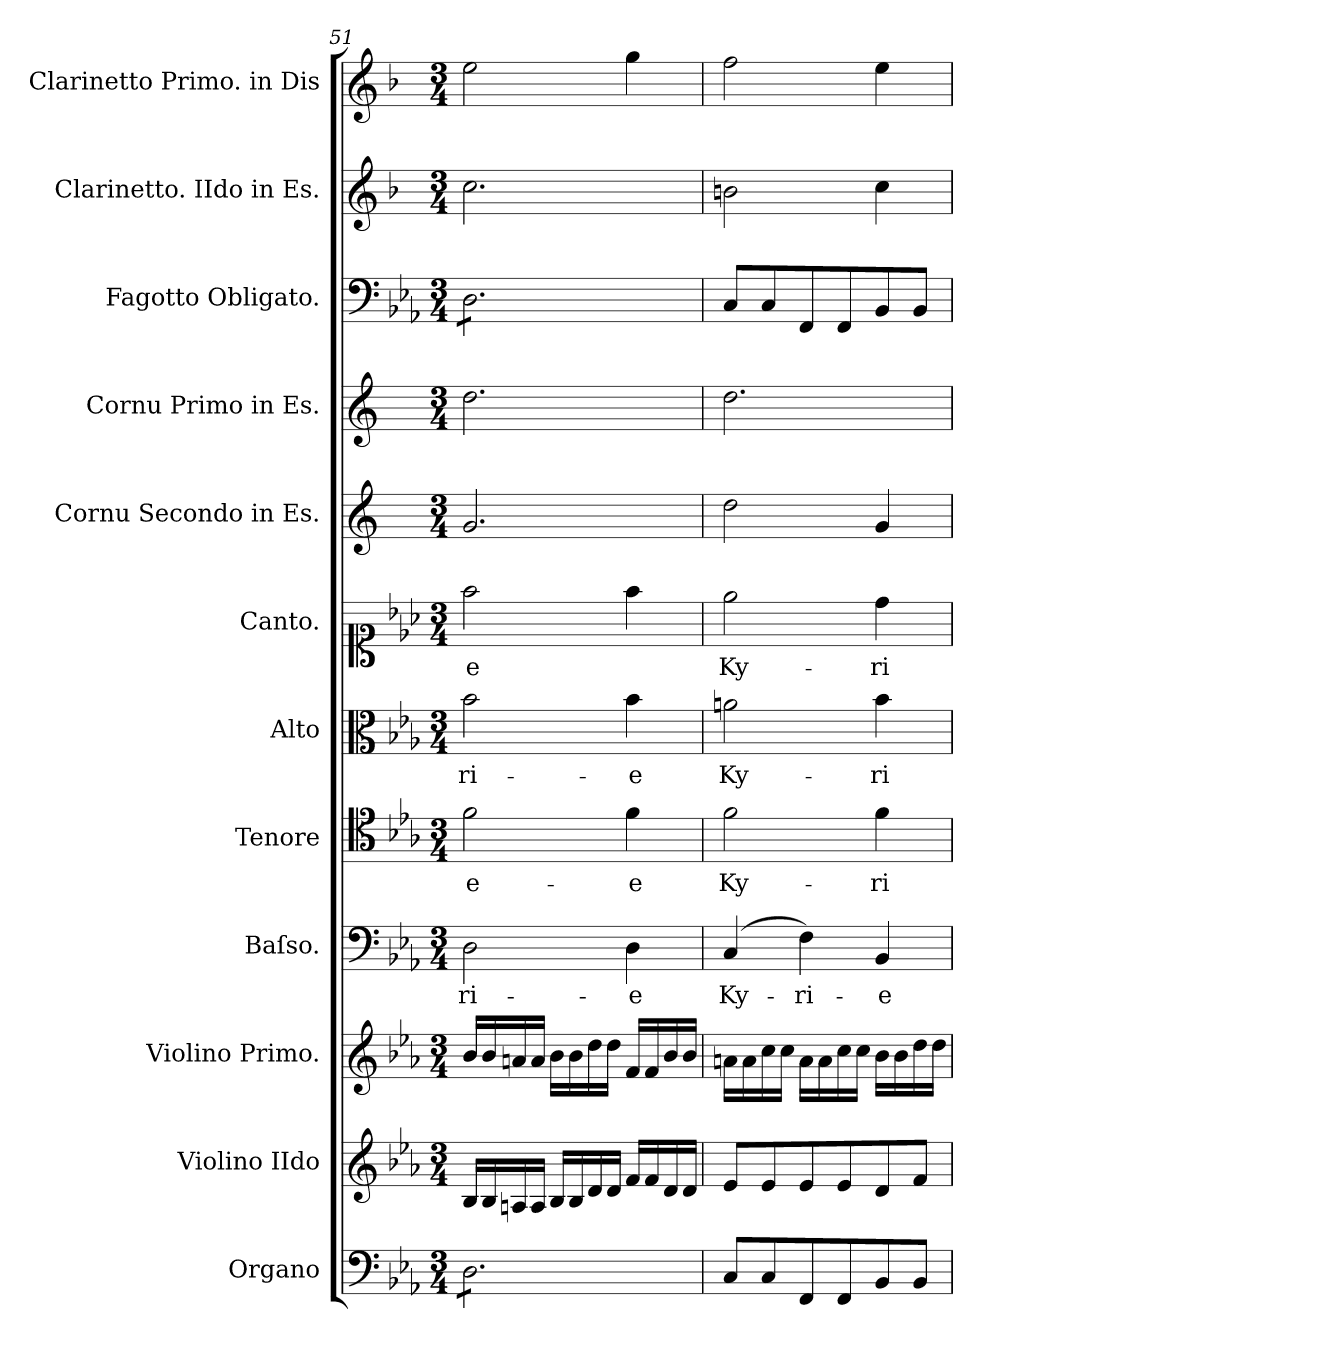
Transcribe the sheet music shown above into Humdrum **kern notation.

**kern	**kern	**kern	**kern	**text	**kern	**text	**kern	**text	**kern	**text	**kern	**kern	**kern	**kern	**kern
*part12	*part11	*part10	*part9	*part9	*part8	*part8	*part7	*part7	*part6	*part6	*part5	*part4	*part3	*part2	*part1
*staff12	*staff11	*staff10	*staff9	*staff9	*staff8	*staff8	*staff7	*staff7	*staff6	*staff6	*staff5	*staff4	*staff3	*staff2	*staff1
*I"Organo	*I"Violino IIdo	*I"Violino Primo.	*I"Baſso.	*	*I"Tenore	*	*I"Alto	*	*I"Canto.	*	*I"Cornu Secondo in Es.	*I"Cornu Primo in Es.	*I"Fagotto Obligato.	*I"Clarinetto. IIdo in Es.	*I"Clarinetto Primo. in Dis
*I'org	*I'vl II	*I'vl I	*I'B	*	*I'T	*	*I'A	*	*	*	*I'cor 2 in E♭	*I'cor 1 in E♭	*I'fag	*I'cl 2 in E♭	*I'cl 2 in E♭
*clefF4	*clefG2	*clefG2	*clefF4	*	*clefC4	*	*clefC3	*	*clefC1	*	*clefG2	*clefG2	*clefF4	*clefG2	*clefG2
*	*	*	*	*	*	*	*	*	*	*	*ITrd5c9	*ITrd5c9	*	*ITrd1c2	*ITrd1c2
*k[b-e-a-]	*k[b-e-a-]	*k[b-e-a-]	*k[b-e-a-]	*	*k[b-e-a-]	*	*k[b-e-a-]	*	*k[b-e-a-]	*	*k[b-e-a-]	*k[b-e-a-]	*k[b-e-a-]	*k[b-e-a-]	*k[b-e-a-]
*M3/4	*M3/4	*M3/4	*M3/4	*	*M3/4	*	*M3/4	*	*M3/4	*	*M3/4	*M3/4	*M3/4	*M3/4	*M3/4
=51	=51	=51	=51	=51	=51	=51	=51	=51	=51	=51	=51	=51	=51	=51	=51
*tremolo	*	*	*	*	*	*	*	*	*	*	*	*	*	*	*
*	*	*	*	*	*	*	*	*	*	*	*	*	*tremolo	*	*
8D\L	16B-/LL	16b-/LL	2D\	-ri-	2f\	-e-	2b-\	-ri-	2ff\	-e	2.B-/	2.f\	8D\L	2.b-\	2dd\
.	16B-/	16b-/	.	.	.	.	.	.	.	.	.	.	.	.	.
8D\	16An/	16an/	.	.	.	.	.	.	.	.	.	.	8D\	.	.
.	16A/JJ	16a/JJ	.	.	.	.	.	.	.	.	.	.	.	.	.
8D\	16B-/LL	16b-\LL	.	.	.	.	.	.	.	.	.	.	8D\	.	.
.	16B-/	16b-\	.	.	.	.	.	.	.	.	.	.	.	.	.
8D\	16d/	16dd\	.	.	.	.	.	.	.	.	.	.	8D\	.	.
.	16d/JJ	16dd\JJ	.	.	.	.	.	.	.	.	.	.	.	.	.
8D\	16f/LL	16f/LL	4D\	-e	4f\	-e	4b-\	-e	4ff\	.	.	.	8D\	.	4ff\
.	16f/	16f/	.	.	.	.	.	.	.	.	.	.	.	.	.
8D\J	16d/	16b-/	.	.	.	.	.	.	.	.	.	.	8D\J	.	.
*	*	*	*	*	*	*	*	*	*	*	*	*	*Xtremolo	*	*
*Xtremolo	*	*	*	*	*	*	*	*	*	*	*	*	*	*	*
.	16d/JJ	16b-/JJ	.	.	.	.	.	.	.	.	.	.	.	.	.
=52	=52	=52	=52	=52	=52	=52	=52	=52	=52	=52	=52	=52	=52	=52	=52
8C/L	8e-/L	16an\LL	(4C/	Ky-	2f\	Ky-	2an\	Ky-	2ee-\	Ky-	2f\	2.f\	8C/L	2an\	2ee-\
.	.	16a\	.	.	.	.	.	.	.	.	.	.	.	.	.
8C/	8e-/	16cc\	.	.	.	.	.	.	.	.	.	.	8C/	.	.
.	.	16cc\JJ	.	.	.	.	.	.	.	.	.	.	.	.	.
8FF/	8e-/	16a\LL	4F\)	ri-	.	.	.	.	.	.	.	.	8FF/	.	.
.	.	16a\	.	.	.	.	.	.	.	.	.	.	.	.	.
8FF/	8e-/	16cc\	.	.	.	.	.	.	.	.	.	.	8FF/	.	.
.	.	16cc\JJ	.	.	.	.	.	.	.	.	.	.	.	.	.
8BB-/	8d/	16b-\LL	4BB-/	-e	4f\	-ri-	4b-\	-ri-	4dd\	-ri-	4B-/	.	8BB-/	4b-\	4dd\
.	.	16b-\	.	.	.	.	.	.	.	.	.	.	.	.	.
8BB-/J	8f/J	16dd\	.	.	.	.	.	.	.	.	.	.	8BB-/J	.	.
.	.	16dd\JJ	.	.	.	.	.	.	.	.	.	.	.	.	.
=	=	=	=	=	=	=	=	=	=	=	=	=	=	=	=
*-	*-	*-	*-	*-	*-	*-	*-	*-	*-	*-	*-	*-	*-	*-	*-
